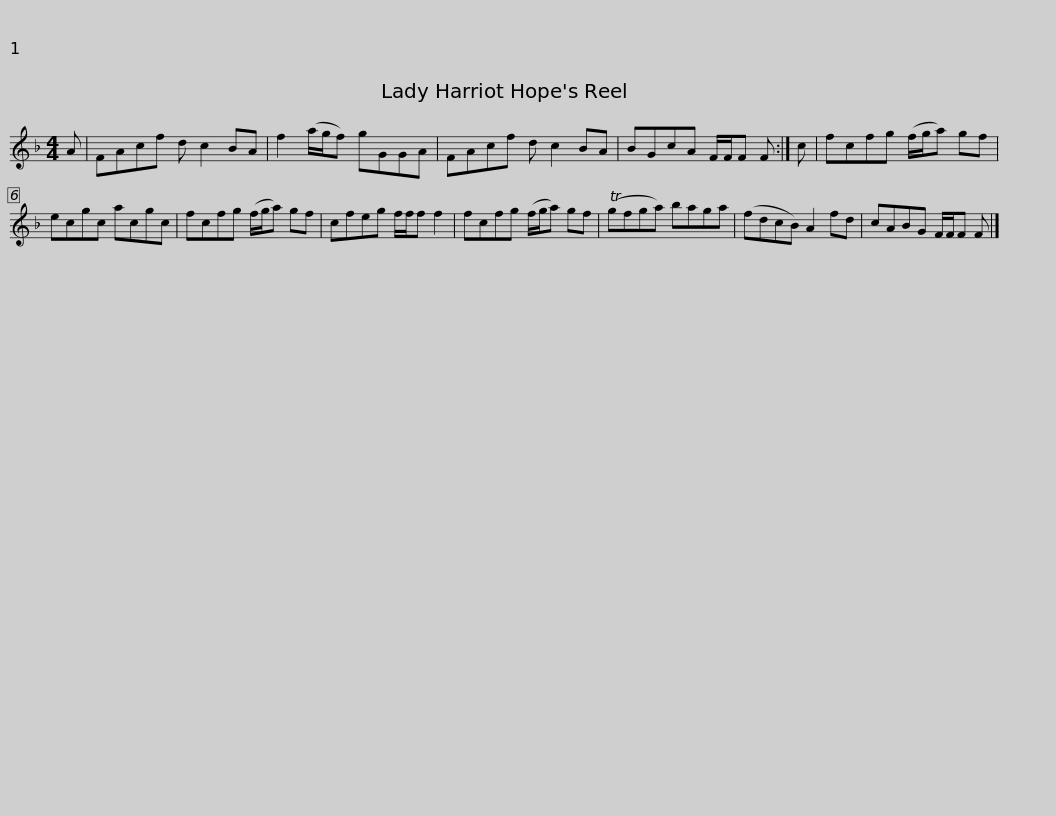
X:1
L:1/8
M:4/4
I:linebreak $
K:F
V:1 treble
V:1
 A | FAcf d c2 BA | f2 (a/g/f) gGGA | FAcf d c2 BA | BGcA F/F/F F :| %5
 c |$ fcfg (f/g/a) gf | ecgc acgc | fcfg (f/g/a) gf | cfeg f/f/f f2 | %10
 fcfg (f/g/a) gf |$ (Tgfga) baga | (fdcB) A2 fd | cABG F/F/F F |] %14
